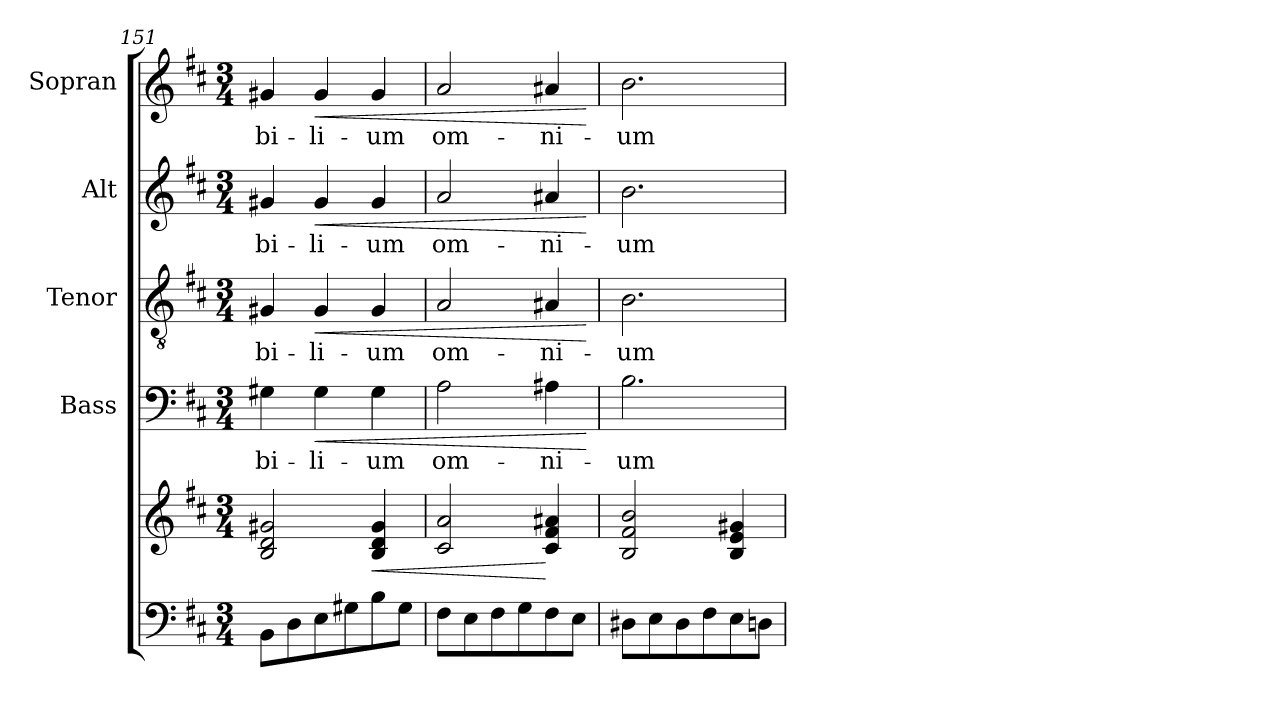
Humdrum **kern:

**kern	**kern	**dynam	**kern	**text	**dynam	**kern	**text	**dynam	**kern	**text	**dynam	**kern	**text	**dynam
*part5	*part5	*part5	*part4	*part4	*part4	*part3	*part3	*part3	*part2	*part2	*part2	*part1	*part1	*part1
*staff6	*staff5	*staff5/6	*staff4	*staff4	*staff4	*staff3	*staff3	*staff3	*staff2	*staff2	*staff2	*staff1	*staff1	*staff1
*	*	*	*I"Bass	*	*	*I"Tenor	*	*	*I"Alt	*	*	*I"Sopran	*	*
*	*	*	*I'B.	*	*	*I'T.	*	*	*I'A.	*	*	*I'S.	*	*
*clefF4	*clefG2	*	*clefF4	*	*	*clefGv2	*	*	*clefG2	*	*	*clefG2	*	*
*k[f#c#]	*k[f#c#]	*	*k[f#c#]	*	*	*k[f#c#]	*	*	*k[f#c#]	*	*	*k[f#c#]	*	*
*D:	*D:	*	*D:	*	*	*D:	*	*	*D:	*	*	*D:	*	*
*M3/4	*M3/4	*	*M3/4	*	*	*M3/4	*	*	*M3/4	*	*	*M3/4	*	*
=151	=151	=151	=151	=151	=151	=151	=151	=151	=151	=151	=151	=151	=151	=151
!	!	!	!	!LO:LY:b	!	!	!LO:LY:b	!	!	!LO:LY:b	!	!	!LO:LY:b	!
8BB\L	2B/ 2d/ 2g#X/	.	4G#X\	-bi-	.	4G#X/	-bi-	.	4g#X/	-bi-	.	4g#X/	-bi-	.
8D\	.	.	.	.	.	.	.	.	.	.	.	.	.	.
!	!	!	!	!LO:LY:b	!LO:HP:b	!	!LO:LY:b	!LO:HP:b	!	!LO:LY:b	!LO:HP:b	!	!LO:LY:b	!LO:HP:b
8E\	.	.	4G#\	-li-	<	4G#/	-li-	<	4g#/	-li-	<	4g#/	-li-	<
8G#X\	.	.	.	.	.	.	.	.	.	.	.	.	.	.
!	!	!LO:HP:b	!	!LO:LY:b	!	!	!LO:LY:b	!	!	!LO:LY:b	!	!	!LO:LY:b	!
8B\	4B/ 4d/ 4g#/	<	4G#\	-um	.	4G#/	-um	.	4g#/	-um	.	4g#/	-um	.
8G#\J	.	.	.	.	.	.	.	.	.	.	.	.	.	.
=152	=152	=152	=152	=152	=152	=152	=152	=152	=152	=152	=152	=152	=152	=152
!	!	!	!	!LO:LY:b	!	!	!LO:LY:b	!	!	!LO:LY:b	!	!	!LO:LY:b	!
8F#\L	2c#/ 2a/	.	2A\	om-	.	2A/	om-	.	2a/	om-	.	2a/	om-	.
8E\	.	.	.	.	.	.	.	.	.	.	.	.	.	.
8F#\	.	.	.	.	.	.	.	.	.	.	.	.	.	.
8G\	.	.	.	.	.	.	.	.	.	.	.	.	.	.
!	!	!	!	!LO:LY:b	!	!	!LO:LY:b	!	!	!LO:LY:b	!	!	!LO:LY:b	!
8F#\	4c#/ 4f#/ 4a#X/	[	4A#X\	-ni-	.	4A#X/	-ni-	.	4a#X/	-ni-	.	4a#X/	-ni-	.
8E\J	.	.	.	.	.	.	.	.	.	.	.	.	.	.
.	.	.	.	.	[	.	.	[	.	.	[	.	.	[
=153	=153	=153	=153	=153	=153	=153	=153	=153	=153	=153	=153	=153	=153	=153
!	!	!	!	!LO:LY:b	!	!	!LO:LY:b	!	!	!LO:LY:b	!	!	!LO:LY:b	!
8D#X\L	2B/ 2f#/ 2b/	.	2.B\	-um	.	2.B\	-um	.	2.b\	-um	.	2.b\	-um	.
8E\	.	.	.	.	.	.	.	.	.	.	.	.	.	.
8D#\	.	.	.	.	.	.	.	.	.	.	.	.	.	.
8F#\	.	.	.	.	.	.	.	.	.	.	.	.	.	.
8E\	4B/ 4e/ 4g#X/	.	.	.	.	.	.	.	.	.	.	.	.	.
8Dn\J	.	.	.	.	.	.	.	.	.	.	.	.	.	.
=	=	=	=	=	=	=	=	=	=	=	=	=	=	=
*-	*-	*-	*-	*-	*-	*-	*-	*-	*-	*-	*-	*-	*-	*-
